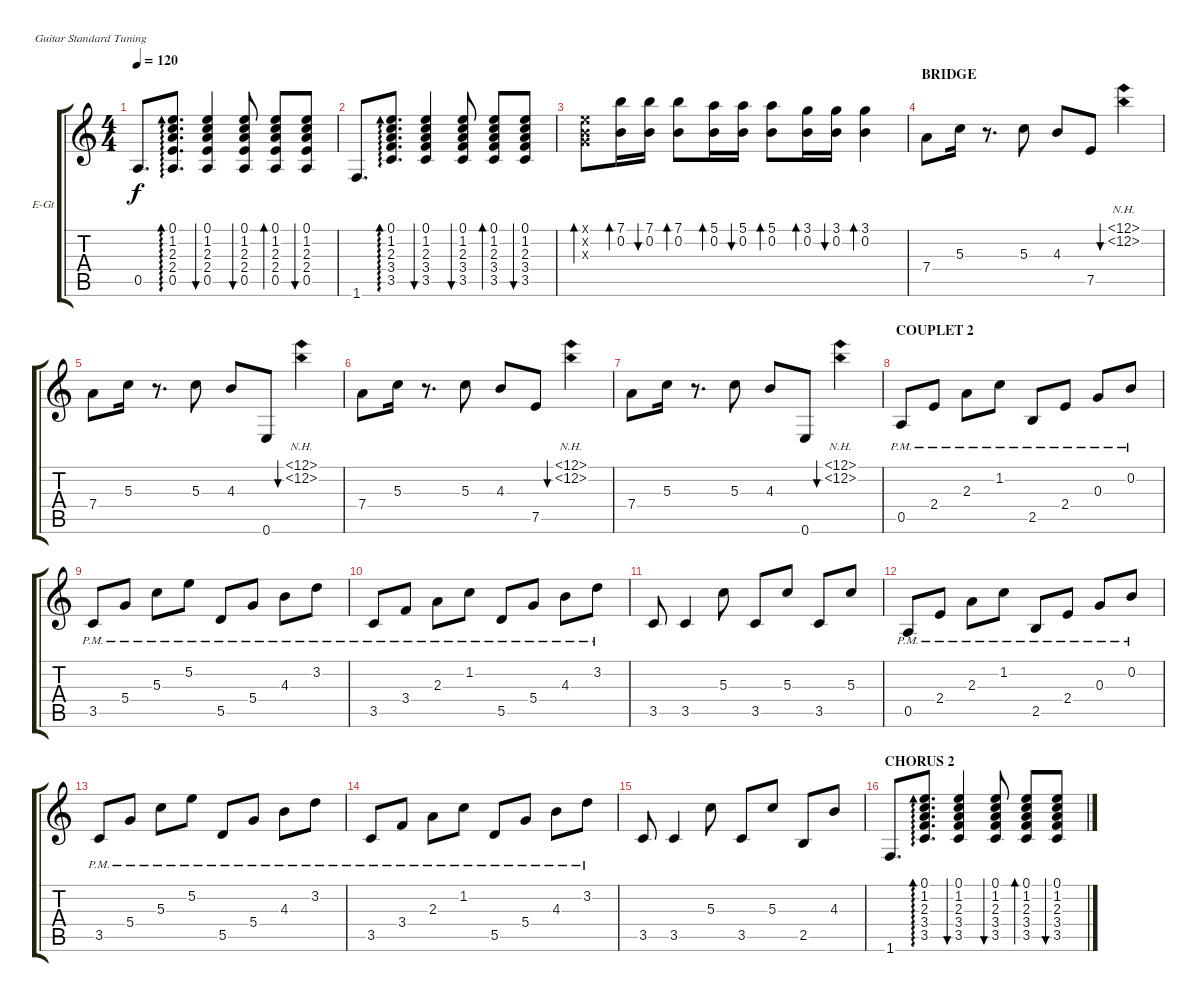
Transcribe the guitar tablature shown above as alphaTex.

\defaultSystemsLayout 4
\bracketExtendMode groupsimilarinstruments
\firstSystemTrackNameOrientation horizontal
\otherSystemsTrackNameOrientation horizontal
\track ("Electric G - Kasparyan" "E-Gt") {instrument electricguitarclean}
\staff {score tabs}
\tuning (E4 B3 G3 D3 A2 E2)
\ts (4 4)
\tempo 120
\clef g2
\scale
0.333333
\ks c
0.5.8{d dy f} (0.5 2.4 2.3 1.2 0.1).8{d ad 0} (0.5 2.4 2.3 1.2 0.1).4{bu 30} (0.5 2.4 2.3 1.2 0.1).8{bu 30} (0.5 2.4 2.3 1.2 0.1).8{bd 30} (0.5 2.4 2.3 1.2 0.1).8{bu 30} |
\scale
0.333333 1.6.8{d} (3.5 3.4 2.3 1.2 0.1).8{d ad 0} (3.5 3.4 2.3 1.2 0.1).4{bu 30} (3.5 3.4 2.3 1.2 0.1).8{bu 30} (3.5 3.4 2.3 1.2 0.1).8{bd 30} (3.5 3.4 2.3 1.2 0.1).8{bu 30} |
\scale
0.333333 (0.3{x} 0.2{x} 0.1{x}).8{bd 30} (7.1 0.2).16{bd 30} (7.1 0.2).16{bu 30} (7.1 0.2).8{bd 30} (5.1 0.2).16{bd 30} (5.1 0.2).16{bu 30} (5.1 0.2).8{bd 30} (3.1 0.2).16{bd 30} (3.1 0.2).16{bu 30} (3.1 0.2).4{bd 30} |
\section ("" "BRIDGE")
\scale
0.333333 7.4.8 5.3.16 r.8{d} 5.3.8 4.3.8 7.5.8 (12.2{nh} 12.1{nh}).4{bu 30} |
\scale
0.333333 7.4.8 5.3.16 r.8{d} 5.3.8 4.3.8 0.6.8 (12.2{nh} 12.1{nh}).4{bu 30} |
\scale
0.333333 7.4.8 5.3.16 r.8{d} 5.3.8 4.3.8 7.5.8 (12.2{nh} 12.1{nh}).4{bu 30} |
\scale
0.333333 7.4.8 5.3.16 r.8{d} 5.3.8 4.3.8 0.6.8 (12.2{nh} 12.1{nh}).4{bu 30} |
\section ("" "COUPLET 2")
\scale
0.333333 0.5{pm}.8 2.4{pm}.8 2.3{pm}.8 1.2{pm}.8 2.5{pm}.8 2.4{pm}.8 0.3{pm}.8 0.2{pm}.8 |
\scale
0.333333 3.5{pm}.8 5.4{pm}.8 5.3{pm}.8 5.2{pm}.8 5.5{pm}.8 5.4{pm}.8 4.3{pm}.8 3.2{pm}.8 |
\scale
0.333333 3.5{pm}.8 3.4{pm}.8 2.3{pm}.8 1.2{pm}.8 5.5{pm}.8 5.4{pm}.8 4.3{pm}.8 3.2{pm}.8 |
\scale
0.333333 3.5.8 3.5.4 5.3.8 3.5.8 5.3.8 3.5.8 5.3.8 |
\scale
0.333333 0.5{pm}.8 2.4{pm}.8 2.3{pm}.8 1.2{pm}.8 2.5{pm}.8 2.4{pm}.8 0.3{pm}.8 0.2{pm}.8 |
\scale
0.333333 3.5{pm}.8 5.4{pm}.8 5.3{pm}.8 5.2{pm}.8 5.5{pm}.8 5.4{pm}.8 4.3{pm}.8 3.2{pm}.8 |
\scale
0.333333 3.5{pm}.8 3.4{pm}.8 2.3{pm}.8 1.2{pm}.8 5.5{pm}.8 5.4{pm}.8 4.3{pm}.8 3.2{pm}.8 |
\scale
0.333333 3.5.8 3.5.4 5.3.8 3.5.8 5.3.8 2.5.8 4.3.8 |
\section ("" "CHORUS 2")
\scale
0.333333 1.6.8{d} (3.5 3.4 2.3 1.2 0.1).8{d ad 0} (3.5 3.4 2.3 1.2 0.1).4{bu 30} (3.5 3.4 2.3 1.2 0.1).8{bu 30} (3.5 3.4 2.3 1.2 0.1).8{bd 30} (3.5 3.4 2.3 1.2 0.1).8{bu 30}
